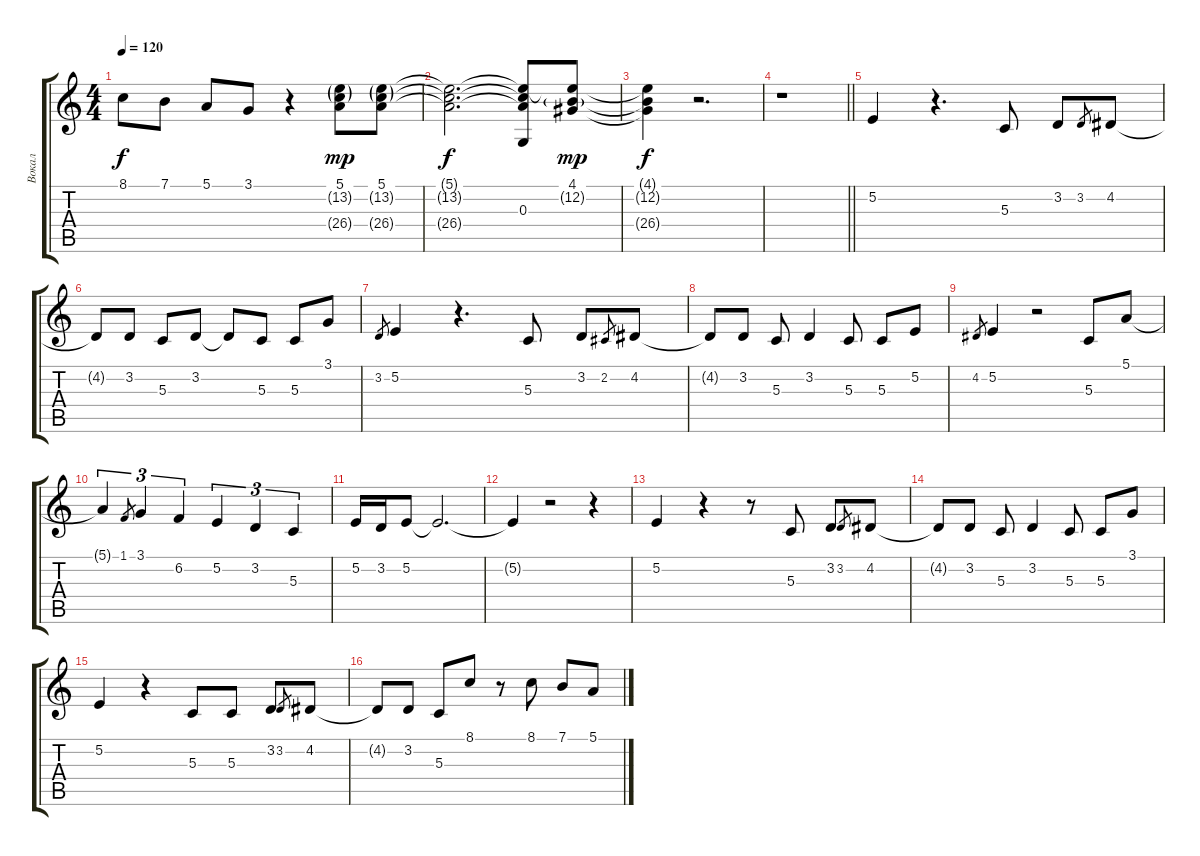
\track ("Вокал" "Вокал") {instrument oboe}
\staff {score tabs}
\tuning (E4 B3 G3 D3 A2 E2) {hide}
\ts (4 4)
\tempo 120
\clef g2
\ks c
8.1{t}.8{dy f} 7.1.8 5.1.8 3.1.8 r.4 (5.1 13.2{g} 26.4{g}).8{dy mp} (5.1 13.2{g} 26.4{g}).8 |
(5.1{t} 13.2{t} 26.4{t}).2{d dy f} (5.1{t} 13.2{t} 0.3 26.4{t}).8 (4.1 12.2{g} 26.4{t}).8{dy mp} |
(4.1{t} 12.2{t} 26.4{t}).4{dy f} r.2{d} |
\barLineRight lightlight
r.1 |
\section ("" "")
5.2.4 r.4{d} 5.3.8 3.2.8 3.2.8{gr} 4.2.8 |
4.2{t}.8 3.2.8 5.3.8 3.2.8 3.2{t}.8 5.3.8 5.3.8 3.1.8 |
3.2.8{gr} 5.2.4 r.4{d} 5.3.8 3.2.8 2.2.8{gr} 4.2.8 |
4.2{t}.8 3.2.8 5.3.8 3.2.4 5.3.8 5.3.8 5.2.8 |
4.2.8{gr} 5.2.4 r.2 5.3.8 5.1.8 |
5.1{t}.4{tu (3 2)} 1.1.8{gr} 3.1.4{tu (3 2)} 6.2.4{tu (3 2)} 5.2.4{tu (3 2)} 3.2.4{tu (3 2)} 5.3.4{tu (3 2)} |
5.2.16 3.2.16 5.2.8 5.2{t}.2{d} |
5.2{t}.4 r.2 r.4 |
5.2.4 r.4 r.8 5.3.8 3.2.8 3.2.8{gr} 4.2.8 |
4.2{t}.8 3.2.8 5.3.8 3.2.4 5.3.8 5.3.8 3.1.8 |
5.2.4 r.4 5.3.8 5.3.8 3.2.8 3.2.8{gr} 4.2.8 |
4.2{t}.8 3.2.8 5.3.8 8.1.8 r.8 8.1.8 7.1.8 5.1.8
